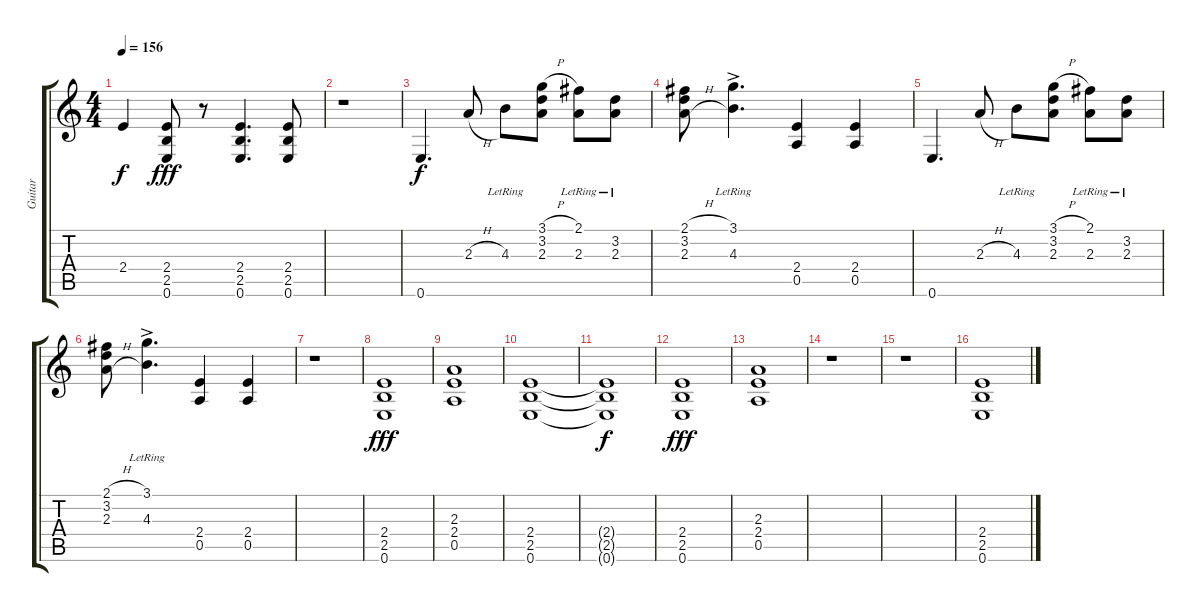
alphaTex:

\track ("Guitar" "Guitar") {instrument overdrivenguitar}
\staff {score tabs}
\tuning (E4 B3 G3 D3 A2 E2) {hide}
\ts (4 4)
\tempo 156
\clef g2
\ks c
2.4{t}.4{dy f} (2.4 2.5 0.6).8{dy fff} r.8 (2.4 2.5 0.6).4{d} (2.4 2.5 0.6).8 |
r.1 |
0.6.4{d dy f} 2.3{h}.8 4.3{lr}.8 (3.1{h} 3.2 2.3).8 (2.1{lr} 2.3{lr}).8 (3.2{lr} 2.3{lr}).8 |
(2.1{h} 3.2 2.3{h}).8 (3.1{ac lr} 4.3{ac lr}).4{d} (2.4 0.5).4 (2.4 0.5).4 |
0.6.4{d} 2.3{h}.8 4.3{lr}.8 (3.1{h} 3.2 2.3).8 (2.1{lr} 2.3{lr}).8 (3.2{lr} 2.3{lr}).8 |
(2.1{h} 3.2 2.3{h}).8 (3.1{ac lr} 4.3{ac lr}).4{d} (2.4 0.5).4 (2.4 0.5).4 |
r.1 |
(2.4 2.5 0.6).1{dy fff} |
(2.3 2.4 0.5).1 |
(2.4 2.5 0.6).1 |
(2.4{t} 2.5{t} 0.6{t}).1{dy f} |
(2.4 2.5 0.6).1{dy fff} |
(2.3 2.4 0.5).1 |
r.1 |
r.1 |
(2.4 2.5 0.6).1
